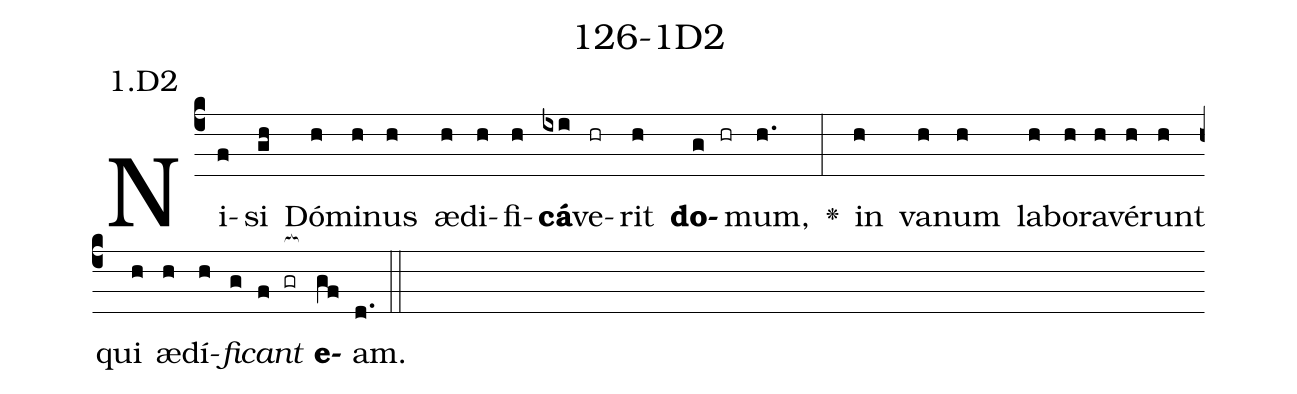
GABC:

name: 126-1D2;
annotation: 1.D2;
%%
(c4)Ni(f)si(gh) Dó(h)mi(h)nus(h) æ(h)di(h)fi(h)<b>cá</b>(ixi)ve(hr)rit(h) <b>do</b>(g hr)mum,(h.) <v>\greheightstar</v>(:) in(h) va(h)num(h) la(h)bo(h)ra(h)vé(h)runt(h) qui(h) æ(h)dí(h)<i>fi</i>(g)<i>cant</i>(f gr[ocb:1{]) <b>e</b>(gf[ocb:0}])am.(d.) (::)


%E(h) u(h) o(g) u(f) a(gf) e.(d.) (::)
